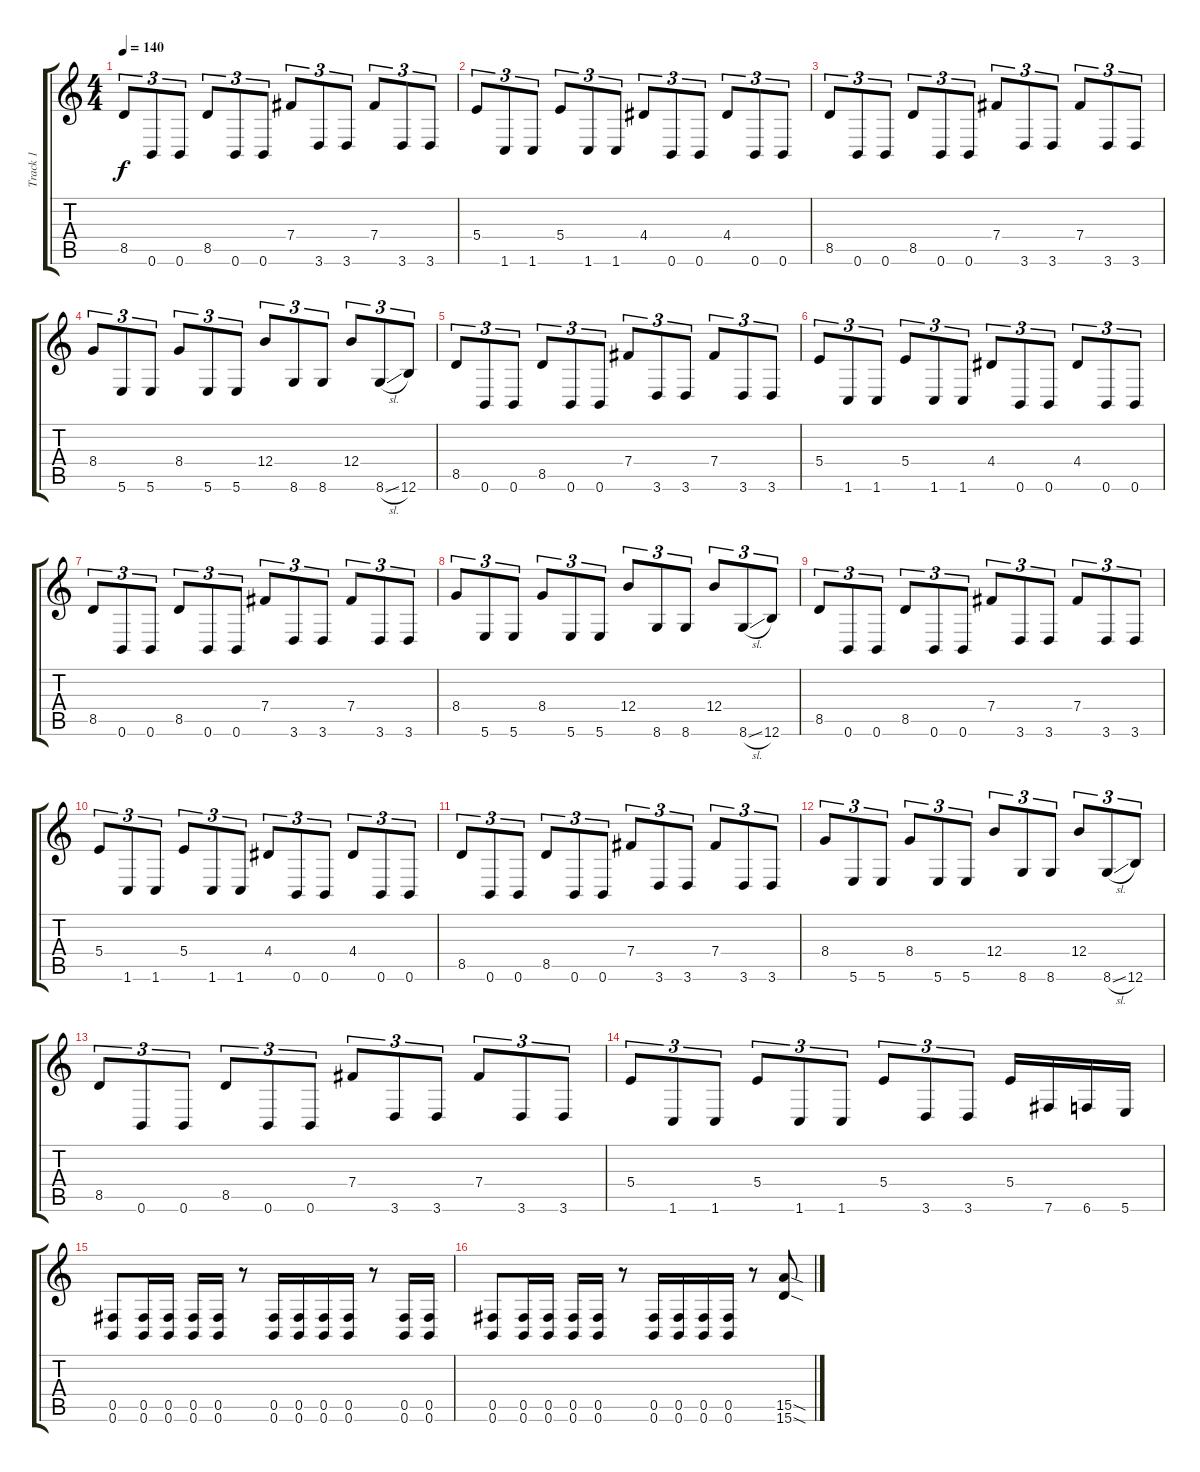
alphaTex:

\track ("Track 1" "Track 1") {instrument distortionguitar}
\staff {score tabs}
\tuning (Db4 Ab3 E3 B2 Gb2 B1) {hide}
\ts (4 4)
\tempo 140
\clef g2
\ks c
8.5.8{tu (3 2) dy f} 0.6.8{tu (3 2)} 0.6.8{tu (3 2)} 8.5.8{tu (3 2)} 0.6.8{tu (3 2)} 0.6.8{tu (3 2)} 7.4.8{tu (3 2)} 3.6.8{tu (3 2)} 3.6.8{tu (3 2)} 7.4.8{tu (3 2)} 3.6.8{tu (3 2)} 3.6.8{tu (3 2)} |
5.4.8{tu (3 2)} 1.6.8{tu (3 2)} 1.6.8{tu (3 2)} 5.4.8{tu (3 2)} 1.6.8{tu (3 2)} 1.6.8{tu (3 2)} 4.4.8{tu (3 2)} 0.6.8{tu (3 2)} 0.6.8{tu (3 2)} 4.4.8{tu (3 2)} 0.6.8{tu (3 2)} 0.6.8{tu (3 2)} |
8.5.8{tu (3 2)} 0.6.8{tu (3 2)} 0.6.8{tu (3 2)} 8.5.8{tu (3 2)} 0.6.8{tu (3 2)} 0.6.8{tu (3 2)} 7.4.8{tu (3 2)} 3.6.8{tu (3 2)} 3.6.8{tu (3 2)} 7.4.8{tu (3 2)} 3.6.8{tu (3 2)} 3.6.8{tu (3 2)} |
8.4.8{tu (3 2)} 5.6.8{tu (3 2)} 5.6.8{tu (3 2)} 8.4.8{tu (3 2)} 5.6.8{tu (3 2)} 5.6.8{tu (3 2)} 12.4.8{tu (3 2)} 8.6.8{tu (3 2)} 8.6.8{tu (3 2)} 12.4.8{tu (3 2)} 8.6{sl}.8{tu (3 2)} 12.6.8{tu (3 2)} |
8.5.8{tu (3 2)} 0.6.8{tu (3 2)} 0.6.8{tu (3 2)} 8.5.8{tu (3 2)} 0.6.8{tu (3 2)} 0.6.8{tu (3 2)} 7.4.8{tu (3 2)} 3.6.8{tu (3 2)} 3.6.8{tu (3 2)} 7.4.8{tu (3 2)} 3.6.8{tu (3 2)} 3.6.8{tu (3 2)} |
5.4.8{tu (3 2)} 1.6.8{tu (3 2)} 1.6.8{tu (3 2)} 5.4.8{tu (3 2)} 1.6.8{tu (3 2)} 1.6.8{tu (3 2)} 4.4.8{tu (3 2)} 0.6.8{tu (3 2)} 0.6.8{tu (3 2)} 4.4.8{tu (3 2)} 0.6.8{tu (3 2)} 0.6.8{tu (3 2)} |
8.5.8{tu (3 2)} 0.6.8{tu (3 2)} 0.6.8{tu (3 2)} 8.5.8{tu (3 2)} 0.6.8{tu (3 2)} 0.6.8{tu (3 2)} 7.4.8{tu (3 2)} 3.6.8{tu (3 2)} 3.6.8{tu (3 2)} 7.4.8{tu (3 2)} 3.6.8{tu (3 2)} 3.6.8{tu (3 2)} |
8.4.8{tu (3 2)} 5.6.8{tu (3 2)} 5.6.8{tu (3 2)} 8.4.8{tu (3 2)} 5.6.8{tu (3 2)} 5.6.8{tu (3 2)} 12.4.8{tu (3 2)} 8.6.8{tu (3 2)} 8.6.8{tu (3 2)} 12.4.8{tu (3 2)} 8.6{sl}.8{tu (3 2)} 12.6.8{tu (3 2)} |
8.5.8{tu (3 2)} 0.6.8{tu (3 2)} 0.6.8{tu (3 2)} 8.5.8{tu (3 2)} 0.6.8{tu (3 2)} 0.6.8{tu (3 2)} 7.4.8{tu (3 2)} 3.6.8{tu (3 2)} 3.6.8{tu (3 2)} 7.4.8{tu (3 2)} 3.6.8{tu (3 2)} 3.6.8{tu (3 2)} |
5.4.8{tu (3 2)} 1.6.8{tu (3 2)} 1.6.8{tu (3 2)} 5.4.8{tu (3 2)} 1.6.8{tu (3 2)} 1.6.8{tu (3 2)} 4.4.8{tu (3 2)} 0.6.8{tu (3 2)} 0.6.8{tu (3 2)} 4.4.8{tu (3 2)} 0.6.8{tu (3 2)} 0.6.8{tu (3 2)} |
8.5.8{tu (3 2)} 0.6.8{tu (3 2)} 0.6.8{tu (3 2)} 8.5.8{tu (3 2)} 0.6.8{tu (3 2)} 0.6.8{tu (3 2)} 7.4.8{tu (3 2)} 3.6.8{tu (3 2)} 3.6.8{tu (3 2)} 7.4.8{tu (3 2)} 3.6.8{tu (3 2)} 3.6.8{tu (3 2)} |
8.4.8{tu (3 2)} 5.6.8{tu (3 2)} 5.6.8{tu (3 2)} 8.4.8{tu (3 2)} 5.6.8{tu (3 2)} 5.6.8{tu (3 2)} 12.4.8{tu (3 2)} 8.6.8{tu (3 2)} 8.6.8{tu (3 2)} 12.4.8{tu (3 2)} 8.6{sl}.8{tu (3 2)} 12.6.8{tu (3 2)} |
8.5.8{tu (3 2)} 0.6.8{tu (3 2)} 0.6.8{tu (3 2)} 8.5.8{tu (3 2)} 0.6.8{tu (3 2)} 0.6.8{tu (3 2)} 7.4.8{tu (3 2)} 3.6.8{tu (3 2)} 3.6.8{tu (3 2)} 7.4.8{tu (3 2)} 3.6.8{tu (3 2)} 3.6.8{tu (3 2)} |
5.4.8{tu (3 2)} 1.6.8{tu (3 2)} 1.6.8{tu (3 2)} 5.4.8{tu (3 2)} 1.6.8{tu (3 2)} 1.6.8{tu (3 2)} 5.4.8{tu (3 2)} 3.6.8{tu (3 2)} 3.6.8{tu (3 2)} 5.4.16 7.6.16 6.6.16 5.6.16 |
(0.5 0.6).8{balance 14} (0.5 0.6).16 (0.5 0.6).16 (0.5 0.6).16 (0.5 0.6).16 r.8 (0.5 0.6).16 (0.5 0.6).16 (0.5 0.6).16 (0.5 0.6).16 r.8 (0.5 0.6).16 (0.5 0.6).16 |
(0.5 0.6).8 (0.5 0.6).16 (0.5 0.6).16 (0.5 0.6).16 (0.5 0.6).16 r.8 (0.5 0.6).16 (0.5 0.6).16 (0.5 0.6).16 (0.5 0.6).16 r.8 (15.5{sod} 15.6{sod}).8
